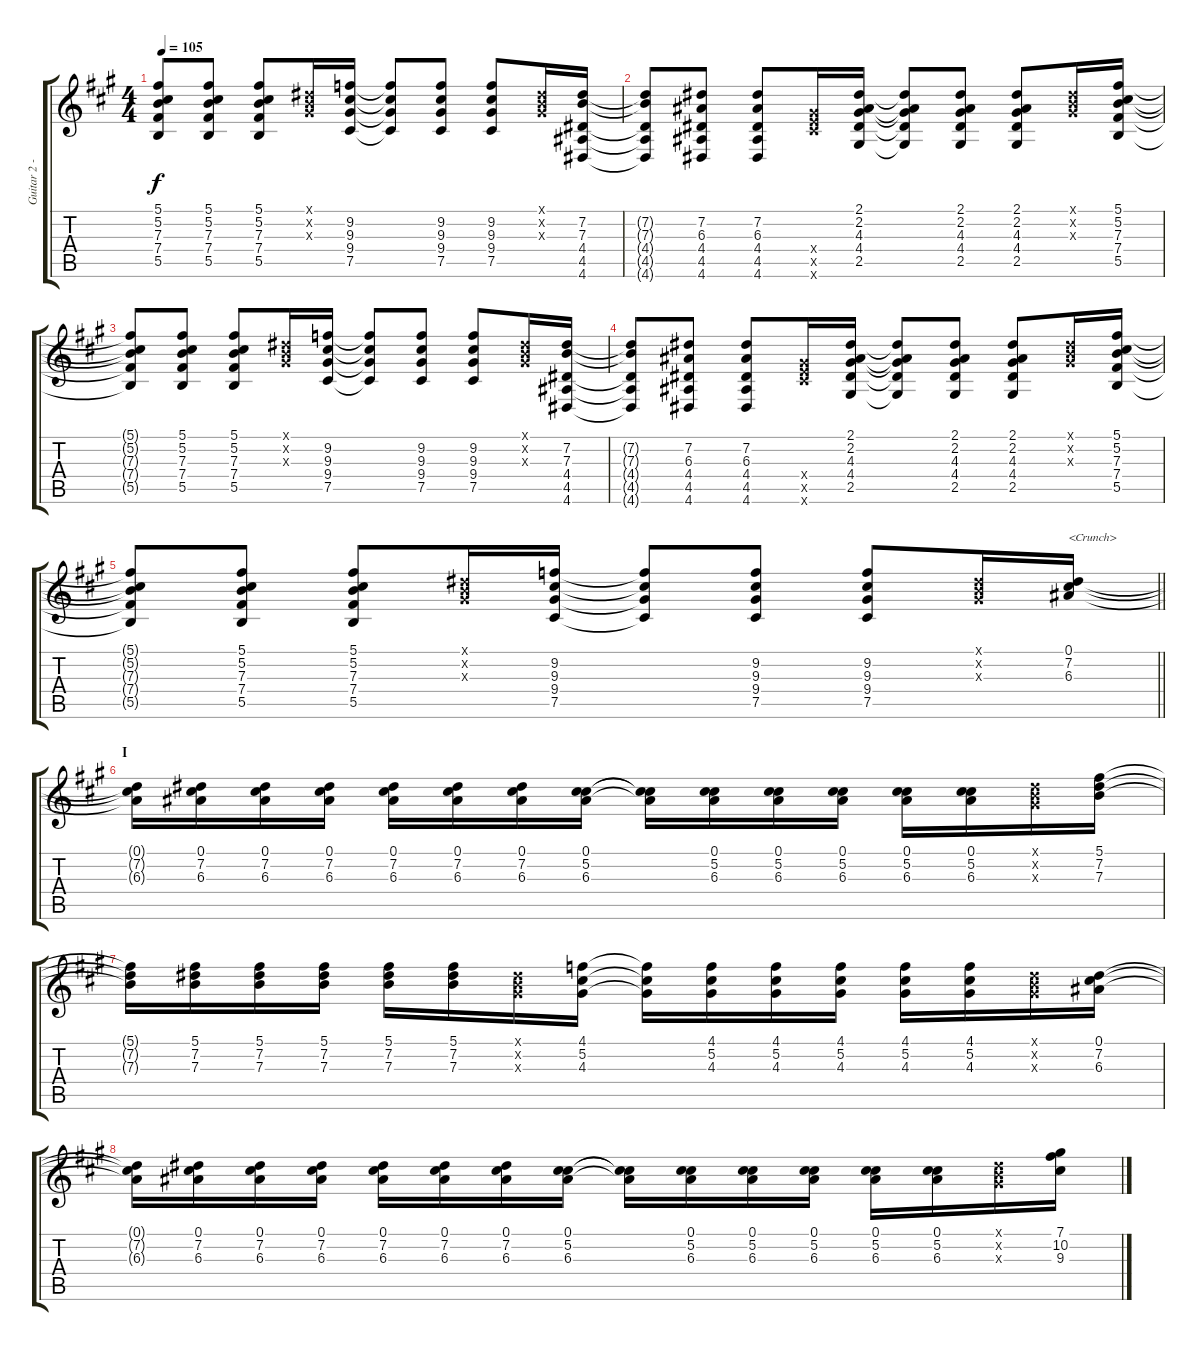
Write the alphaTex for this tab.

\track ("Guitar 2 - Uruha" "Guitar 2 -") {instrument distortionguitar}
\staff {score tabs}
\tuning (Db4 Ab3 E3 B2 Gb2 B1) {hide}
\ts (4 4)
\tempo 105
\clef g2
\ks a
(5.1{t} 5.2{t} 7.3{t} 7.4{t} 5.5{t}).8{dy f} (5.1 5.2 7.3 7.4 5.5).8 (5.1 5.2 7.3 7.4 5.5).8 (2.1{x} 3.2{x} 4.3{x}).16 (9.2 9.3 9.4 7.5).16 (9.2{t} 9.3{t} 9.4{t} 7.5{t}).8 (9.2 9.3 9.4 7.5).8 (9.2 9.3 9.4 7.5).8 (2.1{x} 3.2{x} 4.3{x}).16 (7.2 7.3 4.4 4.5 4.6).16 |
(7.2{t} 7.3{t} 4.4{t} 4.5{t} 4.6{t}).8 (7.2 6.3 4.4 4.5 4.6).8 (7.2 6.3 4.4 4.5 4.6).8 (9.4{x} 10.5{x} 14.6{x}).16 (2.1 2.2 4.3 4.4 2.5).16 (2.1{t} 2.2{t} 4.3{t} 4.4{t} 2.5{t}).8 (2.1 2.2 4.3 4.4 2.5).8 (2.1 2.2 4.3 4.4 2.5).8 (2.1{x} 3.2{x} 4.3{x}).16 (5.1 5.2 7.3 7.4 5.5).16 |
(5.1{t} 5.2{t} 7.3{t} 7.4{t} 5.5{t}).8 (5.1 5.2 7.3 7.4 5.5).8 (5.1 5.2 7.3 7.4 5.5).8 (2.1{x} 3.2{x} 4.3{x}).16 (9.2 9.3 9.4 7.5).16 (9.2{t} 9.3{t} 9.4{t} 7.5{t}).8 (9.2 9.3 9.4 7.5).8 (9.2 9.3 9.4 7.5).8 (2.1{x} 3.2{x} 4.3{x}).16 (7.2 7.3 4.4 4.5 4.6).16 |
(7.2{t} 7.3{t} 4.4{t} 4.5{t} 4.6{t}).8 (7.2 6.3 4.4 4.5 4.6).8 (7.2 6.3 4.4 4.5 4.6).8 (9.4{x} 10.5{x} 14.6{x}).16 (2.1 2.2 4.3 4.4 2.5).16 (2.1{t} 2.2{t} 4.3{t} 4.4{t} 2.5{t}).8 (2.1 2.2 4.3 4.4 2.5).8 (2.1 2.2 4.3 4.4 2.5).8 (2.1{x} 3.2{x} 4.3{x}).16 (5.1 5.2 7.3 7.4 5.5).16 |
\barLineRight lightlight
(5.1{t} 5.2{t} 7.3{t} 7.4{t} 5.5{t}).8 (5.1 5.2 7.3 7.4 5.5).8 (5.1 5.2 7.3 7.4 5.5).8 (2.1{x} 3.2{x} 4.3{x}).16 (9.2 9.3 9.4 7.5).16 (9.2{t} 9.3{t} 9.4{t} 7.5{t}).8 (9.2 9.3 9.4 7.5).8 (9.2 9.3 9.4 7.5).8 (2.1{x} 3.2{x} 4.3{x}).16 (0.1 7.2 6.3).16{txt "<Crunch>" instrument overdrivenguitar} |
\section ("" "I")
(0.1{t} 7.2{t} 6.3{t}).16 (0.1 7.2 6.3).16 (0.1 7.2 6.3).16 (0.1 7.2 6.3).16 (0.1 7.2 6.3).16 (0.1 7.2 6.3).16 (0.1 7.2 6.3).16 (0.1 5.2 6.3).16 (0.1{t} 5.2{t} 6.3{t}).16 (0.1 5.2 6.3).16 (0.1 5.2 6.3).16 (0.1 5.2 6.3).16 (0.1 5.2 6.3).16 (0.1 5.2 6.3).16 (2.1{x} 3.2{x} 4.3{x}).16 (5.1 7.2 7.3).16 |
(5.1{t} 7.2{t} 7.3{t}).16 (5.1 7.2 7.3).16 (5.1 7.2 7.3).16 (5.1 7.2 7.3).16 (5.1 7.2 7.3).16 (5.1 7.2 7.3).16 (2.1{x} 3.2{x} 4.3{x}).16 (4.1 5.2 4.3).16 (4.1{t} 5.2{t} 4.3{t}).16 (4.1 5.2 4.3).16 (4.1 5.2 4.3).16 (4.1 5.2 4.3).16 (4.1 5.2 4.3).16 (4.1 5.2 4.3).16 (2.1{x} 3.2{x} 4.3{x}).16 (0.1 7.2 6.3).16 |
(0.1{t} 7.2{t} 6.3{t}).16 (0.1 7.2 6.3).16 (0.1 7.2 6.3).16 (0.1 7.2 6.3).16 (0.1 7.2 6.3).16 (0.1 7.2 6.3).16 (0.1 7.2 6.3).16 (0.1 5.2 6.3).16 (0.1{t} 5.2{t} 6.3{t}).16 (0.1 5.2 6.3).16 (0.1 5.2 6.3).16 (0.1 5.2 6.3).16 (0.1 5.2 6.3).16 (0.1 5.2 6.3).16 (2.1{x} 3.2{x} 4.3{x}).16 (7.1 10.2 9.3).16
